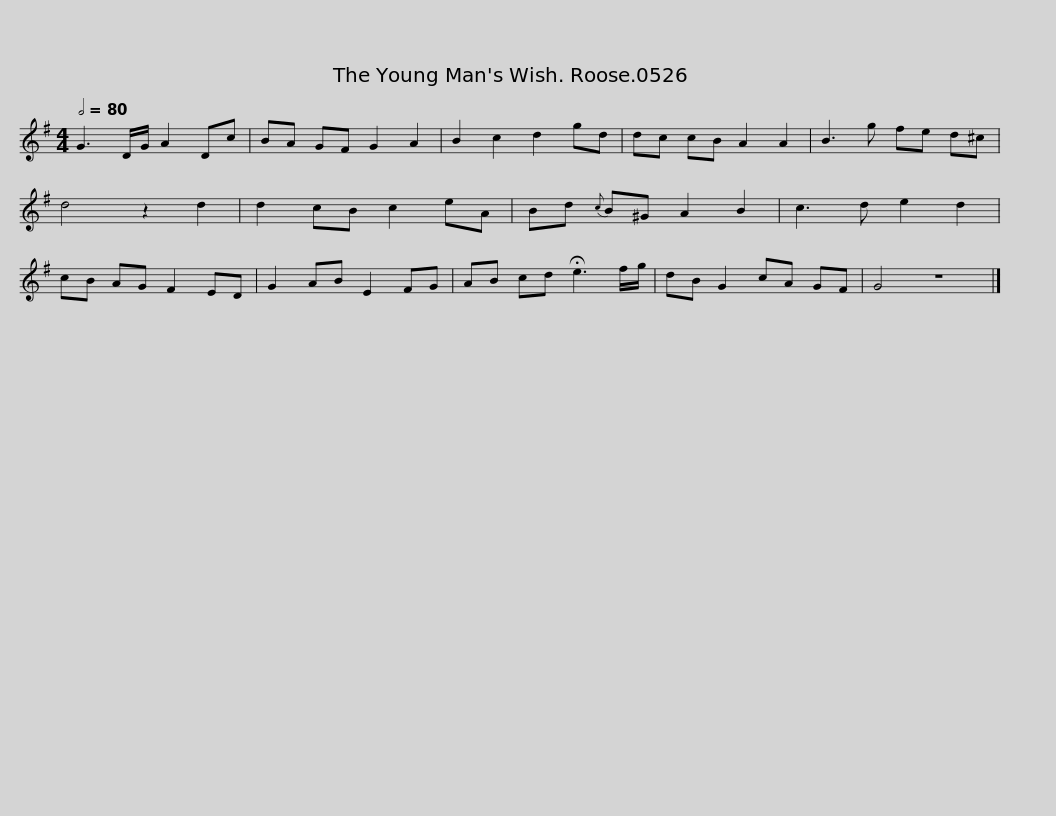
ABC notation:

X:1
L:1/8
Q:1/2=80
M:4/4
I:linebreak $
K:G
V:1 treble
V:1
 G3 D/G/ A2 Dc | BA GF G2 A2 | B2 c2 d2 gd | dc cB A2 A2 | B3 g fe d^c | %5
 d4 z2 d2 | d2 cB c2 eA |$ Bd{c} B^G A2 B2 | c3 d e2 d2 | cB AG F2 ED | %10
 G2 AB E2 FG | AB cd !fermata!e3 f/g/ | dB G2 cA GF | G4 z8 |] %14
